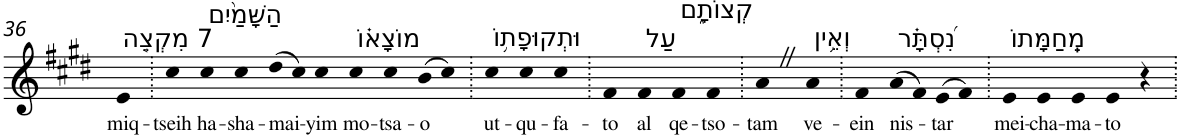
**kern	**text
*part1	*part1
*staff1	*staff1
*I"Piano	*
*I'Pno	*
!!LO:PB:g=z
*clefG2	*
*k[f#c#g#d#]	*
*E:	*
=36	=36
!LO:TX:a:t=7 מִקְצֵ֤ה	!
!	!LO:LY:b
4e	miq-
=37.	=37.
!	!LO:LY:b
4cc#	-tseih
!LO:TX:a:t=הַשָּׁמַ֨יִם	!
!	!LO:LY:b
4cc#	ha-
!	!LO:LY:b
4cc#	-sha-
!	!LO:LY:b
(>8dd#	-mai-
8cc#)	.
!	!LO:LY:b
4cc#	-yim
!LO:TX:a:t=מוֹצָא֗וֹ	!
!	!LO:LY:b
4cc#	mo-
!	!LO:LY:b
4cc#	-tsa-
!	!LO:LY:b
(>8b	-o
8cc#)	.
=38.	=38.
!LO:TX:a:t=וּתְקוּפָת֥וֹ	!
!	!LO:LY:b
4cc#	ut-
!	!LO:LY:b
4cc#	-qu-
!	!LO:LY:b
4cc#	-fa-
=39.	=39.
!	!LO:LY:b
4f#	-to
!LO:TX:a:t=עַל	!
!	!LO:LY:b
4f#	al
!LO:TX:a:t=קְצוֹתָ֑ם	!
!	!LO:LY:b
4f#	qe-
!	!LO:LY:b
4f#	-tso-
=40.	=40.
!	!LO:LY:b
4aZ	-tam
!LO:TX:a:t=וְאֵ֥ין	!
!	!LO:LY:b
4a	ve-
=41.	=41.
!	!LO:LY:b
4f#	-ein
!LO:TX:a:t=נִ֝סְתָּ֗ר	!
!	!LO:LY:b
(>8a	nis-
8f#)	.
!	!LO:LY:b
(>8e	-tar
8f#)	.
=42.	=42.
!LO:TX:a:t=מֵֽחַמָּתוֹ	!
!	!LO:LY:b
4e	mei-
!	!LO:LY:b
4e	-cha-
!	!LO:LY:b
4e	-ma-
!	!LO:LY:b
4e	-to
4r	.
=.	=.
*-	*-
